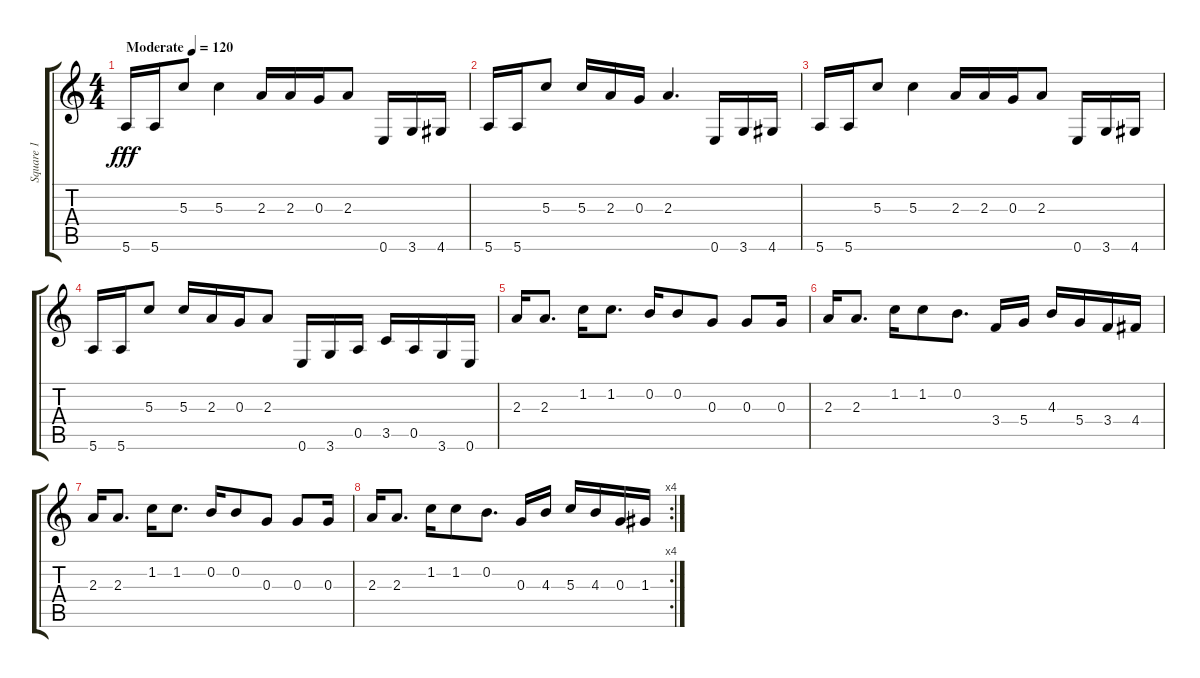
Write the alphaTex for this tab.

\track ("Square 1" "Square 1") {instrument electricguitarjazz}
\staff {score tabs}
\tuning (E4 B3 G3 D3 A2 E2) {hide}
\ts (4 4)
\tempo (120 "Moderate")
\clef g2
\ks c
5.6.16{dy fff instrument electricguitarjazz} 5.6.16 5.3.8 5.3.4 2.3.16 2.3.16 0.3.16 2.3.8 0.6.16 3.6.16 4.6.16 |
5.6.16 5.6.16 5.3.8 5.3.16 2.3.16 0.3.16 2.3.4{d} 0.6.16 3.6.16 4.6.16 |
5.6.16 5.6.16 5.3.8 5.3.4 2.3.16 2.3.16 0.3.16 2.3.8 0.6.16 3.6.16 4.6.16 |
5.6.16 5.6.16 5.3.8 5.3.16 2.3.16 0.3.16 2.3.8 0.6.16 3.6.16 0.5.16 3.5.16 0.5.16 3.6.16 0.6.16 |
2.3.16 2.3.8{d} 1.2.16 1.2.8{d} 0.2.16 0.2.8 0.3.8 0.3.8 0.3.16 |
2.3.16 2.3.8{d} 1.2.16 1.2.8 0.2.8{d} 3.4.16 5.4.16 4.3.16 5.4.16 3.4.16 4.4.16 |
2.3.16 2.3.8{d} 1.2.16 1.2.8{d} 0.2.16 0.2.8 0.3.8 0.3.8 0.3.16 |
\rc 4
2.3.16 2.3.8{d} 1.2.16 1.2.8 0.2.8{d} 0.3.16 4.3.16 5.3.16 4.3.16 0.3.16 1.3.16
